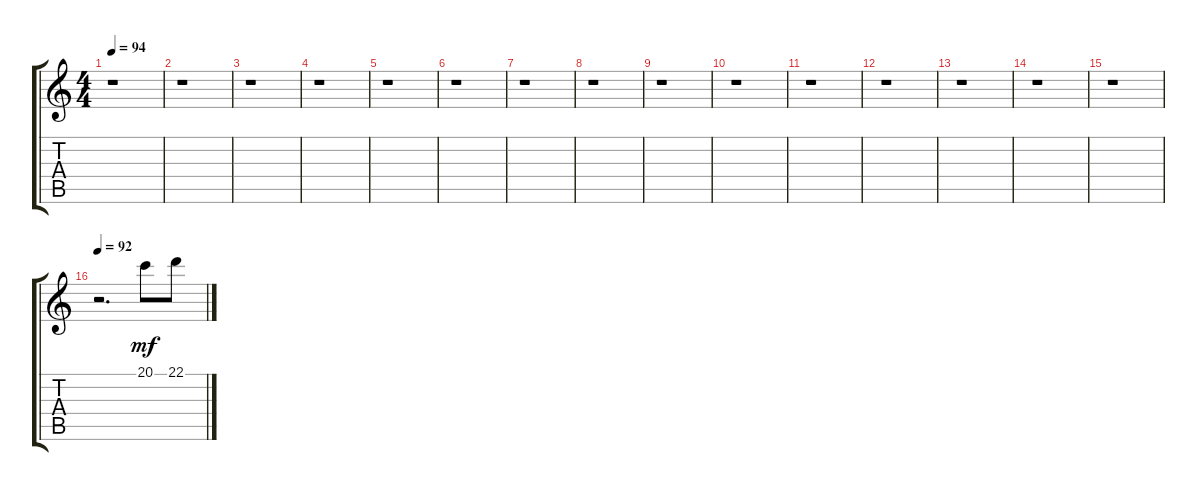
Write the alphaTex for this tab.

\track "" {instrument flute}
\staff {score tabs}
\tuning (E4 B3 G3 D3 A2 E2) {hide}
\ts (4 4)
\tempo 94
\clef g2
\ks c
r.1{dy f} |
r.1 |
r.1 |
r.1 |
r.1 |
r.1 |
r.1 |
r.1 |
r.1 |
r.1 |
r.1 |
r.1 |
r.1 |
r.1 |
r.1 |
\tempo 92
r.2{d} 20.1.8{dy mf} 22.1.8
